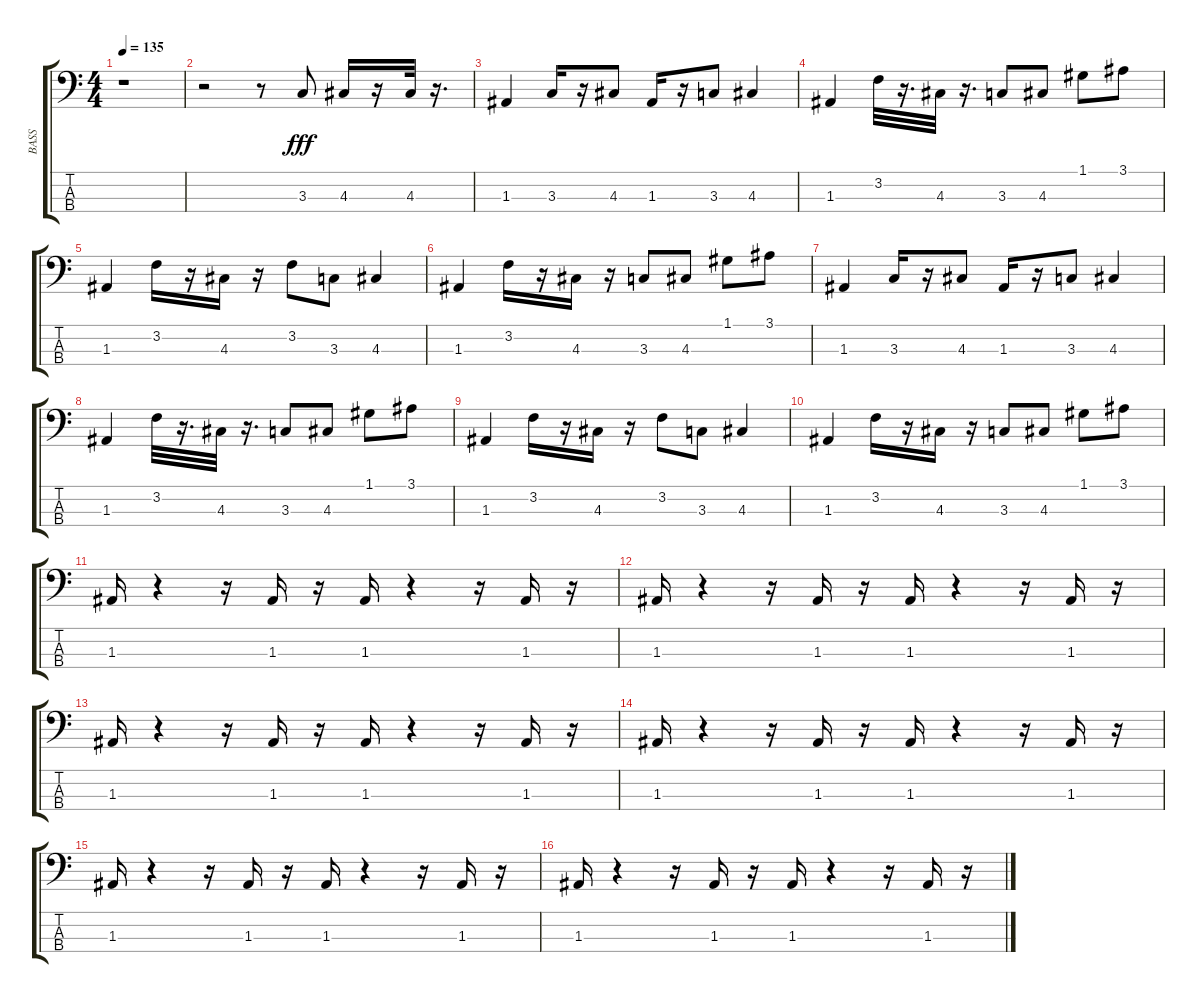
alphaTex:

\track ("BASS" "BASS") {instrument electricbasspick}
\staff {score tabs}
\tuning (G2 D2 A1 E1) {hide}
\ts (4 4)
\tempo 135
\clef f4
\ks c
r.1{dy f} |
r.2 r.8 3.3.8{dy fff} 4.3.16 r.16 4.3.32 r.16{d} |
1.3.4 3.3.16 r.16 4.3.8 1.3.16 r.16 3.3.8 4.3.4 |
1.3.4 3.2.32 r.16{d} 4.3.32 r.16{d} 3.3.8 4.3.8 1.1.8 3.1.8 |
1.3.4 3.2.16 r.16 4.3.16 r.16 3.2.8 3.3.8 4.3.4 |
1.3.4 3.2.16 r.16 4.3.16 r.16 3.3.8 4.3.8 1.1.8 3.1.8 |
1.3.4 3.3.16 r.16 4.3.8 1.3.16 r.16 3.3.8 4.3.4 |
1.3.4 3.2.32 r.16{d} 4.3.32 r.16{d} 3.3.8 4.3.8 1.1.8 3.1.8 |
1.3.4 3.2.16 r.16 4.3.16 r.16 3.2.8 3.3.8 4.3.4 |
1.3.4 3.2.16 r.16 4.3.16 r.16 3.3.8 4.3.8 1.1.8 3.1.8 |
1.3.16 r.4 r.16 1.3.16 r.16 1.3.16 r.4 r.16 1.3.16 r.16 |
1.3.16 r.4 r.16 1.3.16 r.16 1.3.16 r.4 r.16 1.3.16 r.16 |
1.3.16 r.4 r.16 1.3.16 r.16 1.3.16 r.4 r.16 1.3.16 r.16 |
1.3.16 r.4 r.16 1.3.16 r.16 1.3.16 r.4 r.16 1.3.16 r.16 |
1.3.16 r.4 r.16 1.3.16 r.16 1.3.16 r.4 r.16 1.3.16 r.16 |
1.3.16 r.4 r.16 1.3.16 r.16 1.3.16 r.4 r.16 1.3.16 r.16
